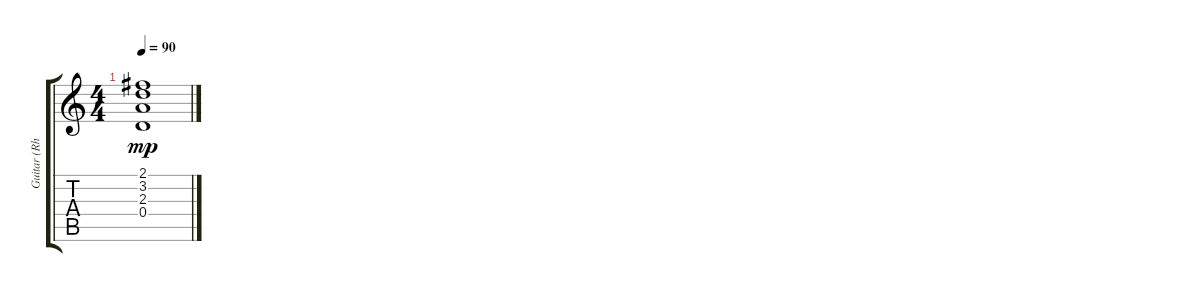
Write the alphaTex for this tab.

\track ("Guitar (Rhythm)" "Guitar (Rh") {instrument acousticguitarsteel}
\staff {score tabs}
\tuning (E4 B3 G3 D3 A2 E2) {hide}
\ts (4 4)
\tempo 90
\clef g2
\ks c
(2.1{t} 3.2{t} 2.3{t} 0.4{t}).1{dy mp}
